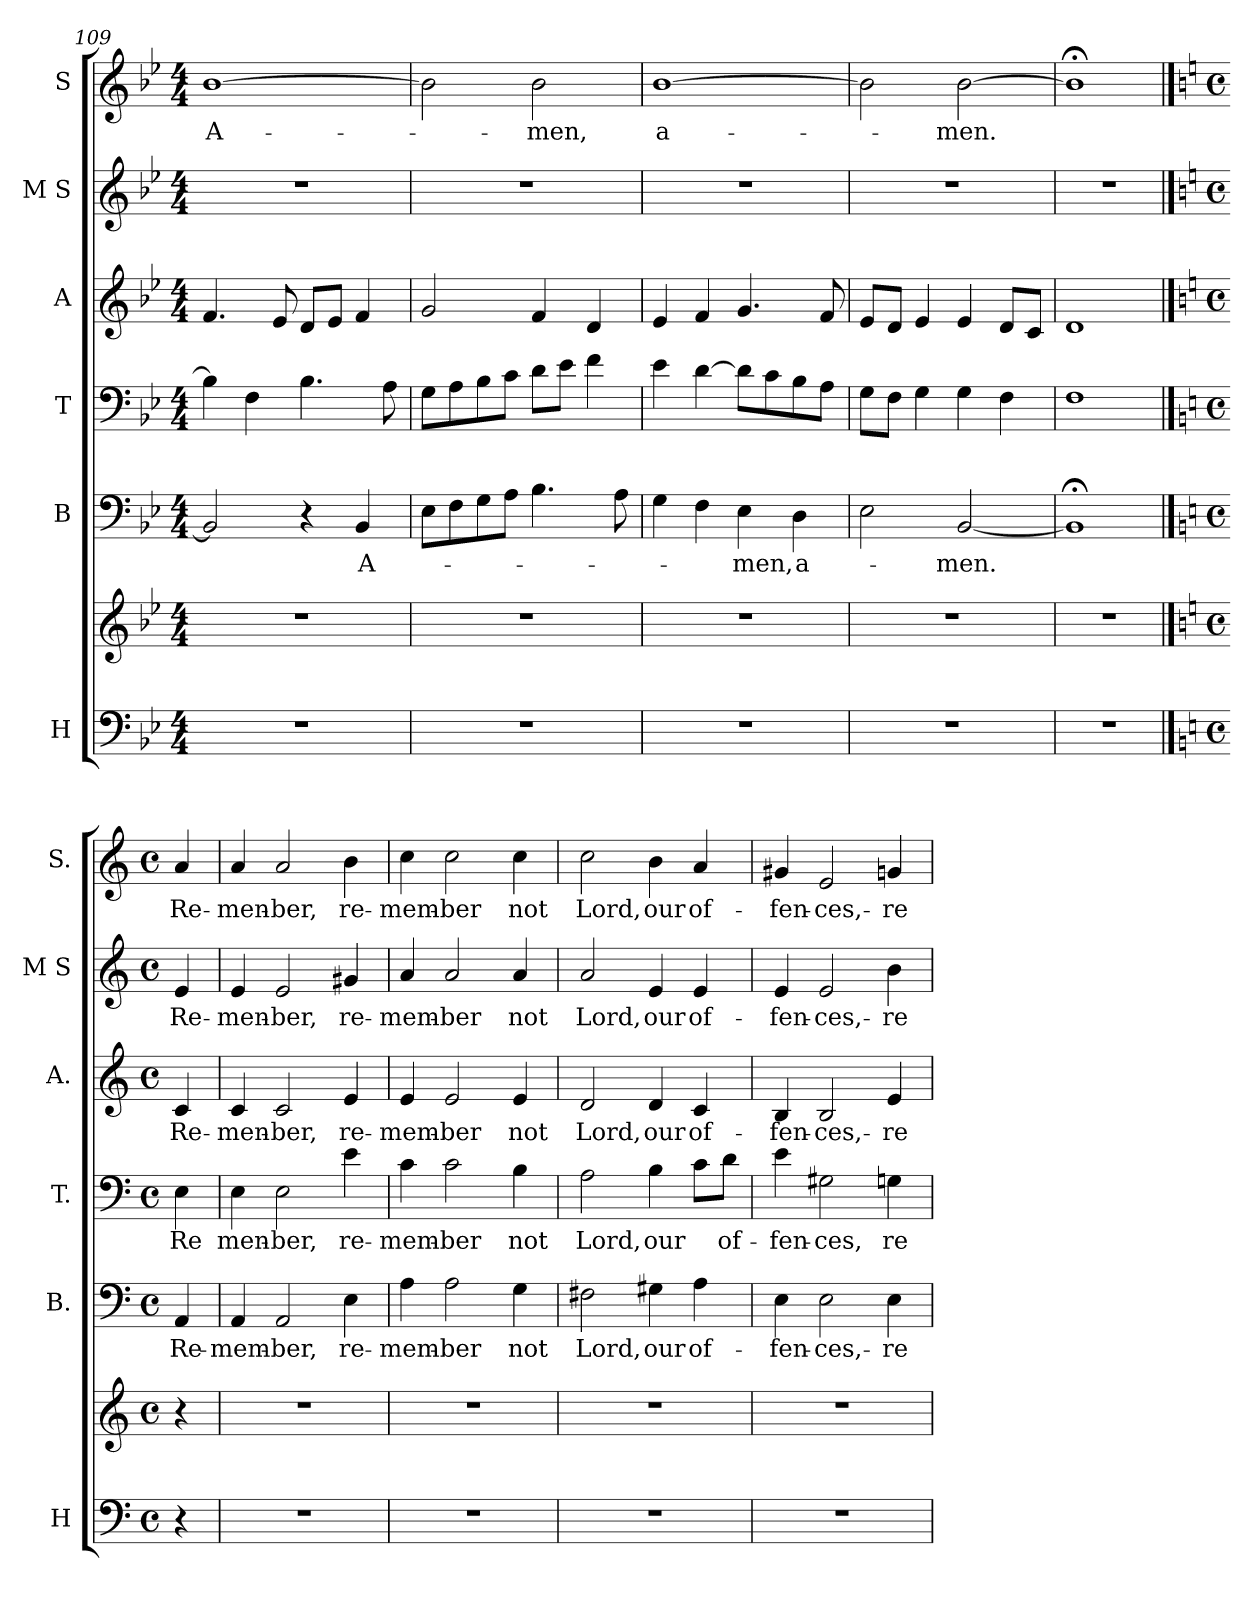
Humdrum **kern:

**kern	**kern	**kern	**text	**kern	**text	**kern	**text	**kern	**text	**kern	**text
*part6	*part6	*part5	*part5	*part4	*part4	*part3	*part3	*part2	*part2	*part1	*part1
*staff7	*staff6	*staff5	*staff5	*staff4	*staff4	*staff3	*staff3	*staff2	*staff2	*staff1	*staff1
*I"H	*	*I"B	*	*I"T	*	*I"A	*	*I"M S	*	*I"S	*
*I'H	*	*I'B.	*	*I'T.	*	*I'A.	*	*I'M S	*	*I'S.	*
!!LO:PB:g=z
*clefF4	*clefG2	*clefF4	*	*clefF4	*	*clefG2	*	*clefG2	*	*clefG2	*
*k[b-e-]	*k[b-e-]	*k[b-e-]	*	*k[b-e-]	*	*k[b-e-]	*	*k[b-e-]	*	*k[b-e-]	*
*M4/4	*M4/4	*M4/4	*	*M4/4	*	*M4/4	*	*M4/4	*	*M4/4	*
=109	=109	=109	=109	=109	=109	=109	=109	=109	=109	=109	=109
!	!	!	!	!	!	!	!	!	!	!	!LO:LY:b
1r	1r	2BB-/]	.	4B-\]	.	4.f/	.	1r	.	[1b-	A-
.	.	.	.	4F\	.	.	.	.	.	.	.
.	.	.	.	.	.	8e-/	.	.	.	.	.
.	.	4r	.	4.B-\	.	8d/L	.	.	.	.	.
.	.	.	.	.	.	8e-/J	.	.	.	.	.
!	!	!	!LO:LY:b	!	!	!	!	!	!	!	!
.	.	4BB-/	A-	.	.	4f/	.	.	.	.	.
.	.	.	.	8A\	.	.	.	.	.	.	.
=110	=110	=110	=110	=110	=110	=110	=110	=110	=110	=110	=110
1r	1r	8E-\L	.	8G\L	.	2g/	.	1r	.	2b-\]	.
.	.	8F\	.	8A\	.	.	.	.	.	.	.
.	.	8G\	.	8B-\	.	.	.	.	.	.	.
.	.	8A\J	.	8c\J	.	.	.	.	.	.	.
!	!	!	!	!	!	!	!	!	!	!	!LO:LY:b
.	.	4.B-\	.	8d\L	.	4f/	.	.	.	2b-\	-men,
.	.	.	.	8e-\J	.	.	.	.	.	.	.
.	.	.	.	4f\	.	4d/	.	.	.	.	.
.	.	8A\	.	.	.	.	.	.	.	.	.
=111	=111	=111	=111	=111	=111	=111	=111	=111	=111	=111	=111
!	!	!	!	!	!	!	!	!	!	!	!LO:LY:b
1r	1r	4G\	.	4e-\	.	4e-/	.	1r	.	[1b-	a-
.	.	4F\	.	[4d\	.	4f/	.	.	.	.	.
!	!	!	!LO:LY:b	!	!	!	!	!	!	!	!
.	.	4E-\	-men,	8d\L]	.	4.g/	.	.	.	.	.
.	.	.	.	8c\	.	.	.	.	.	.	.
!	!	!	!LO:LY:b	!	!	!	!	!	!	!	!
.	.	4D\	a-	8B-\	.	.	.	.	.	.	.
.	.	.	.	8A\J	.	8f/	.	.	.	.	.
=112	=112	=112	=112	=112	=112	=112	=112	=112	=112	=112	=112
1r	1r	2E-\	.	8G\L	.	8e-/L	.	1r	.	2b-\]	.
.	.	.	.	8F\J	.	8d/J	.	.	.	.	.
.	.	.	.	4G\	.	4e-/	.	.	.	.	.
!	!	!	!LO:LY:b	!	!	!	!	!	!	!	!LO:LY:b
.	.	[2BB-/	-men.	4G\	.	4e-/	.	.	.	[2b-\	-men.
.	.	.	.	4F\	.	8d/L	.	.	.	.	.
.	.	.	.	.	.	8c/J	.	.	.	.	.
=113	=113	=113	=113	=113	=113	=113	=113	=113	=113	=113	=113
1r	1r	1BB-;<]	.	1F	.	1d	.	1r	.	1b-;<]	.
!!LO:PB:g=z
==114	==114	==114	==114	==114	==114	==114	==114	==114	==114	==114	==114
*k[]	*k[]	*k[]	*	*k[]	*	*k[]	*	*k[]	*	*k[]	*
*M4/4	*M4/4	*M4/4	*	*M4/4	*	*M4/4	*	*M4/4	*	*M4/4	*
*met(c)	*met(c)	*met(c)	*	*met(c)	*	*met(c)	*	*met(c)	*	*met(c)	*
*	*	*	*	*	*	*	*	*	*	*MM58	*
!	!	!	!LO:LY:b	!	!LO:LY:b	!	!LO:LY:b	!	!LO:LY:b	!	!LO:LY:b
4r	4r	4AA/	Re-	4E\	Re	4c/	Re-	4e/	Re-	4a/	Re-
=115	=115	=115	=115	=115	=115	=115	=115	=115	=115	=115	=115
!	!	!	!LO:LY:b	!	!LO:LY:b	!	!LO:LY:b	!	!LO:LY:b	!	!LO:LY:b
1r	1r	4AA/	-mem-	4E\	-men-	4c/	-men-	4e/	-men-	4a/	-men-
!	!	!	!LO:LY:b	!	!LO:LY:b	!	!LO:LY:b	!	!LO:LY:b	!	!LO:LY:b
.	.	2AA/	-ber,	2E\	-ber,	2c/	-ber,	2e/	-ber,	2a/	-ber,
!	!	!	!LO:LY:b	!	!LO:LY:b	!	!LO:LY:b	!	!LO:LY:b	!	!LO:LY:b
.	.	4E\	re-	4e\	re-	4e/	re-	4g#X/	re-	4b\	re-
=116	=116	=116	=116	=116	=116	=116	=116	=116	=116	=116	=116
!	!	!	!LO:LY:b	!	!LO:LY:b	!	!LO:LY:b	!	!LO:LY:b	!	!LO:LY:b
1r	1r	4A\	-mem-	4c\	-mem-	4e/	-mem-	4a/	-mem-	4cc\	-mem-
!	!	!	!LO:LY:b	!	!LO:LY:b	!	!LO:LY:b	!	!LO:LY:b	!	!LO:LY:b
.	.	2A\	-ber	2c\	-ber	2e/	-ber	2a/	-ber	2cc\	-ber
!	!	!	!LO:LY:b	!	!LO:LY:b	!	!LO:LY:b	!	!LO:LY:b	!	!LO:LY:b
.	.	4G\	not	4B\	not	4e/	not	4a/	not	4cc\	not
=117	=117	=117	=117	=117	=117	=117	=117	=117	=117	=117	=117
!	!	!	!LO:LY:b	!	!LO:LY:b	!	!LO:LY:b	!	!LO:LY:b	!	!LO:LY:b
1r	1r	2F#X\	Lord,	2A\	Lord,	2d/	Lord,	2a/	Lord,	2cc\	Lord,
!	!	!	!LO:LY:b	!	!LO:LY:b	!	!LO:LY:b	!	!LO:LY:b	!	!LO:LY:b
.	.	4G#X\	our	4B\	-our	4d/	our	4e/	our	4b\	our
!	!	!	!LO:LY:b	!	!	!	!LO:LY:b	!	!LO:LY:b	!	!LO:LY:b
.	.	4A\	of-	8c\L	.	4c/	of-	4e/	of-	4a/	of-
!	!	!	!	!	!LO:LY:b	!	!	!	!	!	!
.	.	.	.	8d\J	of-	.	.	.	.	.	.
=118	=118	=118	=118	=118	=118	=118	=118	=118	=118	=118	=118
!	!	!	!LO:LY:b	!	!LO:LY:b	!	!LO:LY:b	!	!LO:LY:b	!	!LO:LY:b
1r	1r	4E\	-fen-	4e\	-fen-	4B/	-fen-	4e/	-fen-	4g#X/	-fen-
!	!	!	!LO:LY:b	!	!LO:LY:b	!	!LO:LY:b	!	!LO:LY:b	!	!LO:LY:b
.	.	2E\	-ces,-	2G#X\	-ces,	2B/	-ces,-	2e/	-ces,-	2e/	-ces,-
!	!	!	!LO:LY:b	!	!LO:LY:b	!	!LO:LY:b	!	!LO:LY:b	!	!LO:LY:b
.	.	4E\	-re-	4Gn\	re	4e/	-re-	4b\	-re-	4gn/	-re-
=	=	=	=	=	=	=	=	=	=	=	=
*-	*-	*-	*-	*-	*-	*-	*-	*-	*-	*-	*-
